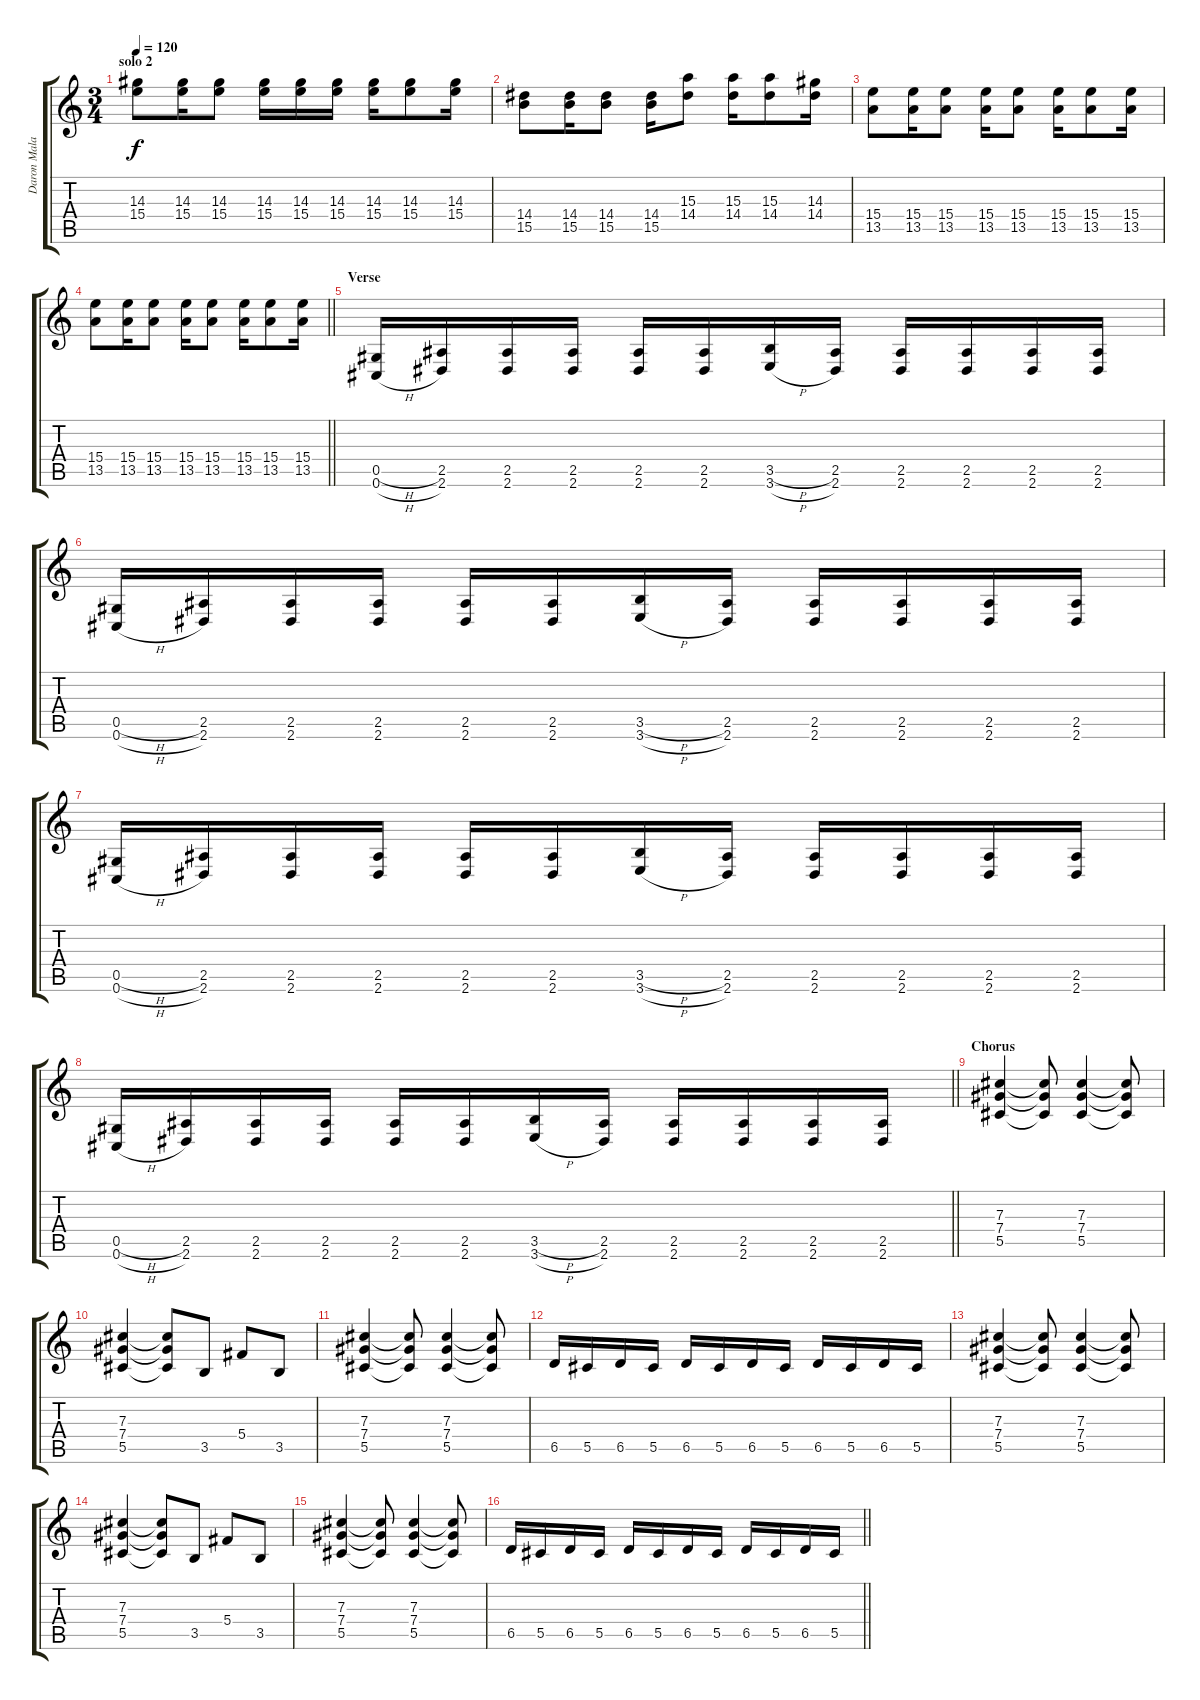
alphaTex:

\track ("Daron Malakian 1" "Daron Mala") {instrument distortionguitar}
\staff {score tabs}
\tuning (Eb4 Bb3 Gb3 Db3 Ab2 Db2) {hide}
\ts (3 4)
\section ("" "solo 2")
\tempo 120
\clef g2
\ks c
(14.3 15.4).8{dy f volume 7 instrument electricguitarjazz} (14.3 15.4).16 (14.3 15.4).8 (14.3 15.4).16 (14.3 15.4).16 (14.3 15.4).16 (14.3 15.4).16 (14.3 15.4).8 (14.3 15.4).16 |
(14.4 15.5).8 (14.4 15.5).16 (14.4 15.5).8 (14.4 15.5).16 (15.3 14.4).8 (15.3 14.4).16 (15.3 14.4).8 (14.3 14.4).16 |
(15.4 13.5).8 (15.4 13.5).16 (15.4 13.5).8 (15.4 13.5).16 (15.4 13.5).8 (15.4 13.5).16 (15.4 13.5).8 (15.4 13.5).16 |
\barLineRight lightlight
(15.4 13.5).8 (15.4 13.5).16 (15.4 13.5).8 (15.4 13.5).16 (15.4 13.5).8 (15.4 13.5).16 (15.4 13.5).8 (15.4 13.5).16 |
\section ("" "Verse ")
(0.5{h} 0.6{h}).16{volume 16 instrument distortionguitar} (2.5 2.6).16 (2.5 2.6).16 (2.5 2.6).16 (2.5 2.6).16 (2.5 2.6).16 (3.5{h} 3.6{h}).16 (2.5 2.6).16 (2.5 2.6).16 (2.5 2.6).16 (2.5 2.6).16 (2.5 2.6).16 |
(0.5{h} 0.6{h}).16 (2.5 2.6).16 (2.5 2.6).16 (2.5 2.6).16 (2.5 2.6).16 (2.5 2.6).16 (3.5{h} 3.6{h}).16 (2.5 2.6).16 (2.5 2.6).16 (2.5 2.6).16 (2.5 2.6).16 (2.5 2.6).16 |
(0.5{h} 0.6{h}).16 (2.5 2.6).16 (2.5 2.6).16 (2.5 2.6).16 (2.5 2.6).16 (2.5 2.6).16 (3.5{h} 3.6{h}).16 (2.5 2.6).16 (2.5 2.6).16 (2.5 2.6).16 (2.5 2.6).16 (2.5 2.6).16 |
\barLineRight lightlight
(0.5{h} 0.6{h}).16 (2.5 2.6).16 (2.5 2.6).16 (2.5 2.6).16 (2.5 2.6).16 (2.5 2.6).16 (3.5{h} 3.6{h}).16 (2.5 2.6).16 (2.5 2.6).16 (2.5 2.6).16 (2.5 2.6).16 (2.5 2.6).16 |
\section ("" "Chorus")
(7.3 7.4 5.5).4 (7.3{t} 7.4{t} 5.5{t}).8 (7.3 7.4 5.5).4 (7.3{t} 7.4{t} 5.5{t}).8 |
(7.3 7.4 5.5).4 (7.3{t} 7.4{t} 5.5{t}).8 3.5.8 5.4.8 3.5.8 |
(7.3 7.4 5.5).4 (7.3{t} 7.4{t} 5.5{t}).8 (7.3 7.4 5.5).4 (7.3{t} 7.4{t} 5.5{t}).8 |
6.5.16 5.5.16 6.5.16 5.5.16 6.5.16 5.5.16 6.5.16 5.5.16 6.5.16 5.5.16 6.5.16 5.5.16 |
(7.3 7.4 5.5).4 (7.3{t} 7.4{t} 5.5{t}).8 (7.3 7.4 5.5).4 (7.3{t} 7.4{t} 5.5{t}).8 |
(7.3 7.4 5.5).4 (7.3{t} 7.4{t} 5.5{t}).8 3.5.8 5.4.8 3.5.8 |
(7.3 7.4 5.5).4 (7.3{t} 7.4{t} 5.5{t}).8 (7.3 7.4 5.5).4 (7.3{t} 7.4{t} 5.5{t}).8 |
\barLineRight lightlight
6.5.16 5.5.16 6.5.16 5.5.16 6.5.16 5.5.16 6.5.16 5.5.16 6.5.16 5.5.16 6.5.16 5.5.16
